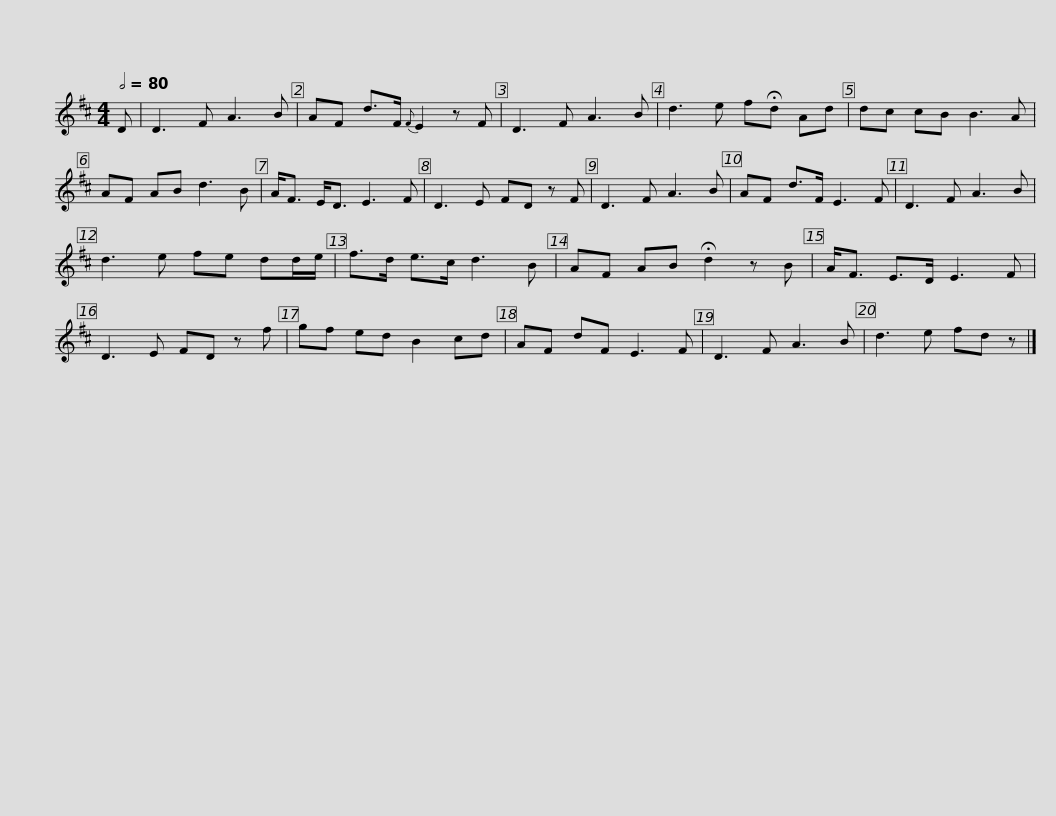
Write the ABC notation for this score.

X:1
L:1/8
Q:1/2=80
M:4/4
I:linebreak $
K:D
V:1 treble
V:1
 D | D3 F A3 B | AF d>F{F} E2 z F | D3 F A3 B | d3 e f!fermata!d Ad | %5
 dc cB B3 A | AF AB d3 B |$ A<F E<D E3 F | D3 E FD z F | D3 F A3 B | %10
 AF d>F E3 F | D3 F A3 B | d3 e fe dd/e/ |$ f>d e>c d3 B | AF AB !fermata!d2 z B | %15
 A<F E>D E3 F | D3 E FD z f | gf ed B2 cd | AF dF E3 F |$ D3 F A3 B | %20
 d3 e fd z |] %21
